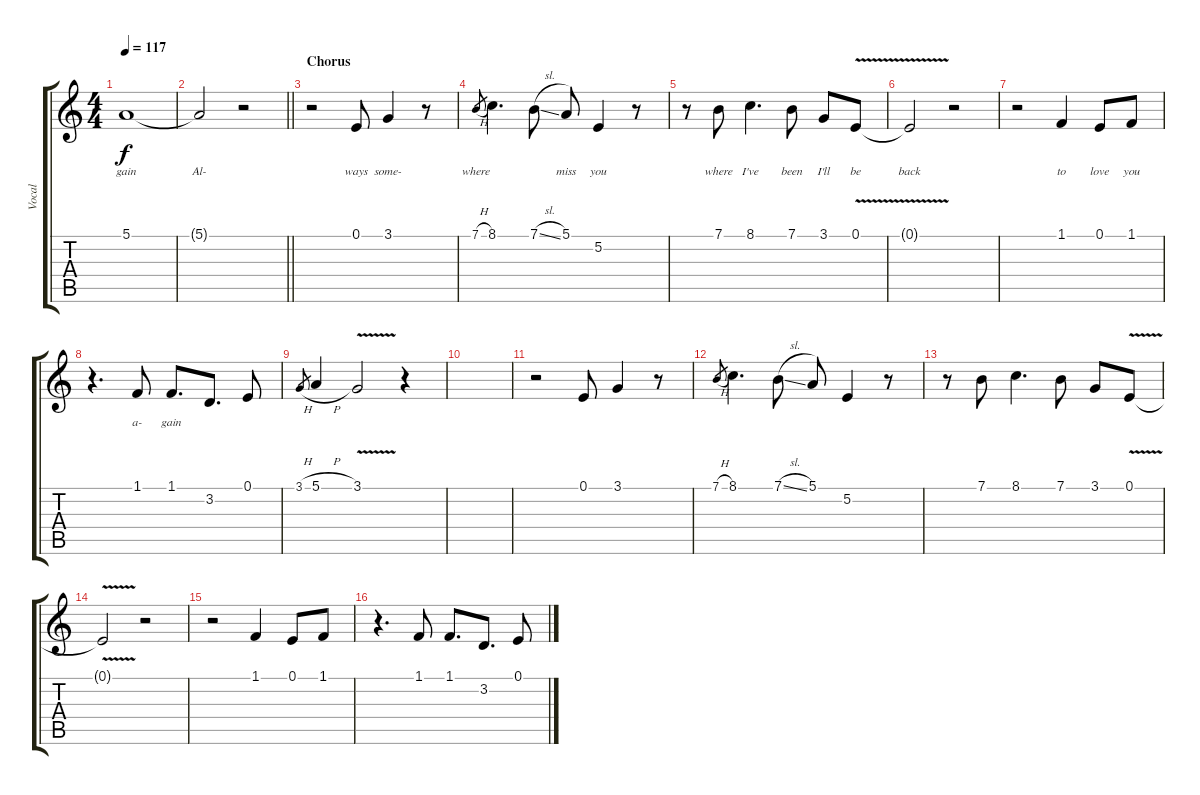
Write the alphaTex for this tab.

\track ("Vocal" "Vocal") {instrument reedorgan}
\staff {score tabs}
\tuning (E4 B3 G3 D3 A2 E2) {hide}
\ts (4 4)
\tempo 117
\clef g2
\ks c
5.1{t}.1{lyrics (0 "gain") lyrics (1 "") lyrics (2 "") lyrics (3 "") lyrics (4 "") dy f} |
\barLineRight lightlight
5.1{t}.2{lyrics (0 "Al-") lyrics (1 "") lyrics (2 "") lyrics (3 "") lyrics (4 "")} r.2 |
\section ("" "Chorus")
r.2 0.1.8{lyrics (0 "ways") lyrics (1 "") lyrics (2 "") lyrics (3 "") lyrics (4 "")} 3.1.4{lyrics (0 "some-") lyrics (1 "") lyrics (2 "") lyrics (3 "") lyrics (4 "")} r.8 |
7.1{h}.8{lyrics (0 "where") lyrics (1 "") lyrics (2 "") lyrics (3 "") lyrics (4 "") gr} 8.1.4{d lyrics (0 "") lyrics (1 "") lyrics (2 "") lyrics (3 "") lyrics (4 "")} 7.1{sl}.8{lyrics (0 "") lyrics (1 "") lyrics (2 "") lyrics (3 "") lyrics (4 "")} 5.1.8{lyrics (0 "miss") lyrics (1 "") lyrics (2 "") lyrics (3 "") lyrics (4 "")} 5.2.4{lyrics (0 "you") lyrics (1 "") lyrics (2 "") lyrics (3 "") lyrics (4 "")} r.8 |
r.8 7.1.8{lyrics (0 "where") lyrics (1 "") lyrics (2 "") lyrics (3 "") lyrics (4 "")} 8.1.4{d lyrics (0 "I've") lyrics (1 "") lyrics (2 "") lyrics (3 "") lyrics (4 "")} 7.1.8{lyrics (0 "been") lyrics (1 "") lyrics (2 "") lyrics (3 "") lyrics (4 "")} 3.1.8{lyrics (0 "I'll") lyrics (1 "") lyrics (2 "") lyrics (3 "") lyrics (4 "")} 0.1{v}.8{lyrics (0 "be") lyrics (1 "") lyrics (2 "") lyrics (3 "") lyrics (4 "")} |
0.1{t}.2{lyrics (0 "back") lyrics (1 "") lyrics (2 "") lyrics (3 "") lyrics (4 "")} r.2 |
r.2 1.1.4{lyrics (0 "to") lyrics (1 "") lyrics (2 "") lyrics (3 "") lyrics (4 "")} 0.1.8{lyrics (0 "love") lyrics (1 "") lyrics (2 "") lyrics (3 "") lyrics (4 "")} 1.1.8{lyrics (0 "you") lyrics (1 "") lyrics (2 "") lyrics (3 "") lyrics (4 "")} |
r.4{d} 1.1.8{lyrics (0 "a-") lyrics (1 "") lyrics (2 "") lyrics (3 "") lyrics (4 "")} 1.1.8{d lyrics (0 "gain") lyrics (1 "") lyrics (2 "") lyrics (3 "") lyrics (4 "")} 3.2.8{d} 0.1.8 |
3.1{h}.8{gr} 5.1{h}.4 3.1{v}.2 r.4 |
|
r.2 0.1.8 3.1.4 r.8 |
7.1{h}.8{gr} 8.1.4{d} 7.1{sl}.8 5.1.8 5.2.4 r.8 |
r.8 7.1.8 8.1.4{d} 7.1.8 3.1.8 0.1{v}.8 |
0.1{t}.2 r.2 |
r.2 1.1.4 0.1.8 1.1.8 |
r.4{d} 1.1.8 1.1.8{d} 3.2.8{d} 0.1.8
